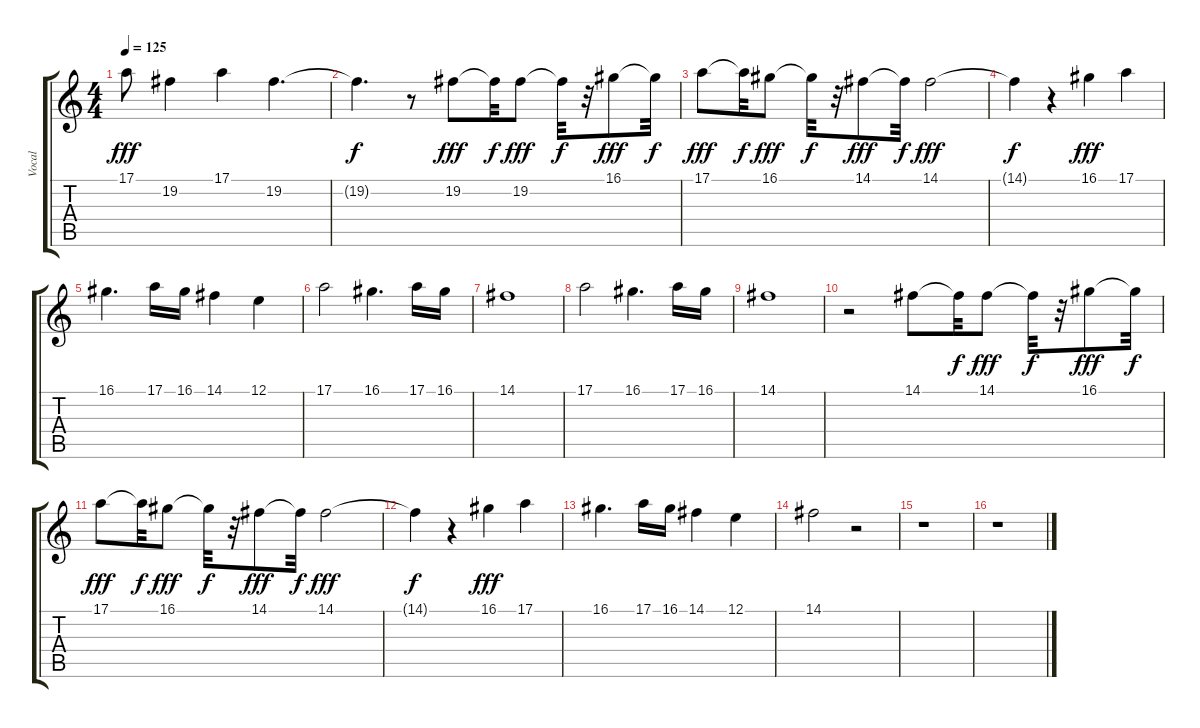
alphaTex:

\track ("Vocal" "Vocal") {instrument viola}
\staff {score tabs}
\tuning (E4 B3 G3 D3 A2 E2) {hide}
\ts (4 4)
\tempo 125
\clef g2
\ks c
17.1.8{dy fff} 19.2.4 17.1.4 19.2.4{d} |
19.2{t}.4{d dy f} r.8 19.2.8{dy fff} 19.2{t}.32{dy f} 19.2.8{dy fff} 19.2{t}.32{dy f} r.32 16.1.8{dy fff} 16.1{t}.32{dy f} |
17.1.8{dy fff} 17.1{t}.32{dy f} 16.1.8{dy fff} 16.1{t}.32{dy f} r.32 14.1.8{dy fff} 14.1{t}.32{dy f} 14.1.2{dy fff} |
14.1{t}.4{dy f} r.4 16.1.4{dy fff} 17.1.4 |
16.1.4{d} 17.1.16 16.1.16 14.1.4 12.1.4 |
17.1.2 16.1.4{d} 17.1.16 16.1.16 |
14.1.1 |
17.1.2 16.1.4{d} 17.1.16 16.1.16 |
14.1.1 |
r.2 14.1.8 14.1{t}.32{dy f} 14.1.8{dy fff} 14.1{t}.32{dy f} r.32 16.1.8{dy fff} 16.1{t}.32{dy f} |
17.1.8{dy fff} 17.1{t}.32{dy f} 16.1.8{dy fff} 16.1{t}.32{dy f} r.32 14.1.8{dy fff} 14.1{t}.32{dy f} 14.1.2{dy fff} |
14.1{t}.4{dy f} r.4 16.1.4{dy fff} 17.1.4 |
16.1.4{d} 17.1.16 16.1.16 14.1.4 12.1.4 |
14.1.2 r.2 |
r.1 |
r.1
